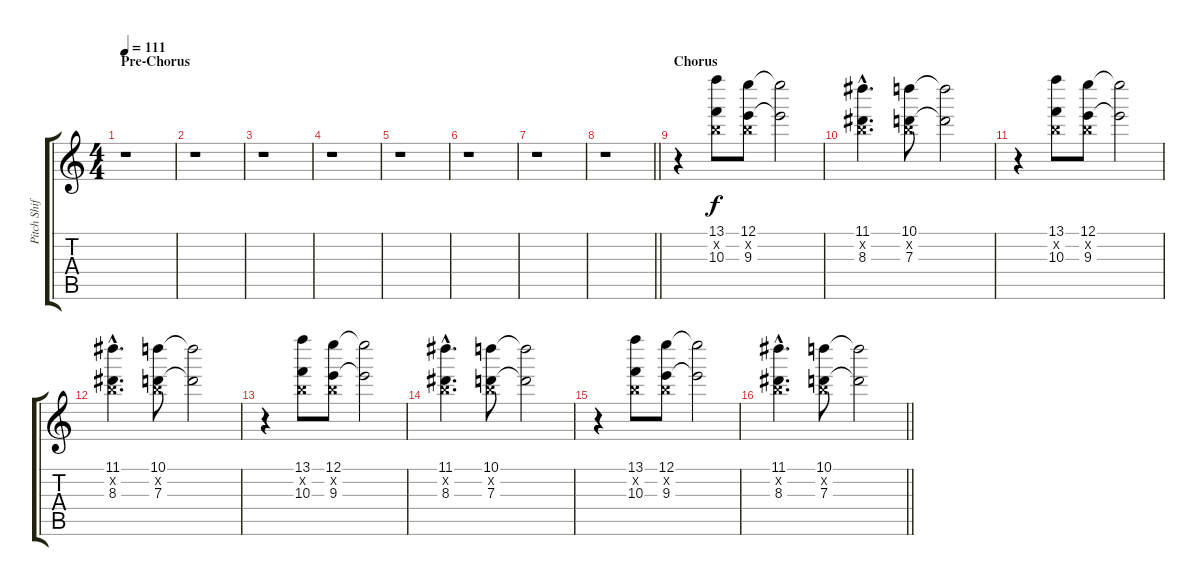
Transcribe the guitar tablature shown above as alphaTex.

\track ("Pitch Shifter 1" "Pitch Shif") {instrument distortionguitar}
\staff {score tabs}
\tuning (E5 B4 G4 D4 A3 D3) {hide}
\ts (4 4)
\section ("" "Pre-Chorus")
\tempo 111
\clef g2
\ks c
r.1{dy f} |
r.1 |
r.1 |
r.1 |
r.1 |
r.1 |
r.1 |
\barLineRight lightlight
r.1 |
\section ("" "Chorus")
r.4 (13.1 0.2{x} 10.3).8 (12.1 0.2{x} 9.3).8 (12.1{t} 9.3{t}).2 |
(11.1{hac} 0.2{hac x} 8.3{hac}).4{d} (10.1 0.2{x} 7.3).8 (10.1{t} 7.3{t}).2 |
r.4 (13.1 0.2{x} 10.3).8 (12.1 0.2{x} 9.3).8 (12.1{t} 9.3{t}).2 |
(11.1{hac} 0.2{hac x} 8.3{hac}).4{d} (10.1 0.2{x} 7.3).8 (10.1{t} 7.3{t}).2 |
r.4 (13.1 0.2{x} 10.3).8 (12.1 0.2{x} 9.3).8 (12.1{t} 9.3{t}).2 |
(11.1{hac} 0.2{hac x} 8.3{hac}).4{d} (10.1 0.2{x} 7.3).8 (10.1{t} 7.3{t}).2 |
r.4 (13.1 0.2{x} 10.3).8 (12.1 0.2{x} 9.3).8 (12.1{t} 9.3{t}).2 |
\barLineRight lightlight
(11.1{hac} 0.2{hac x} 8.3{hac}).4{d} (10.1 0.2{x} 7.3).8 (10.1{t} 7.3{t}).2
